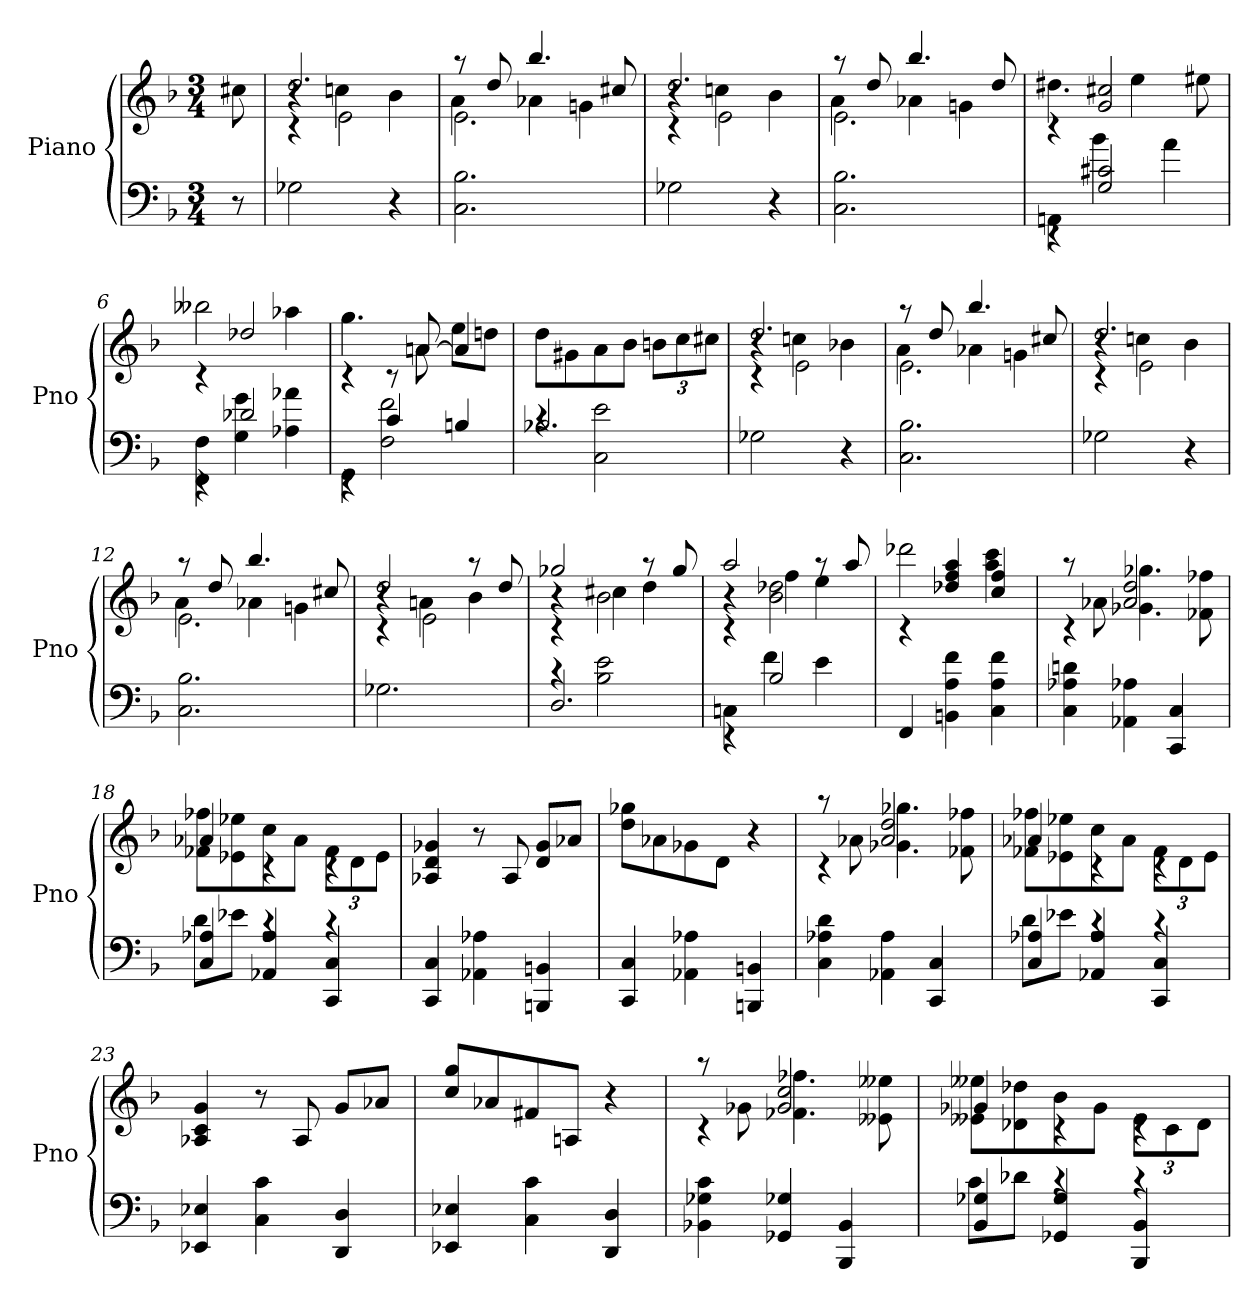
**kern	**kern
*part1	*part1
*staff2	*staff1
*I"Piano	*
*I'Pno	*
*clefF4	*clefG2
*k[b-]	*k[b-]
*F:	*F:
*M3/4	*M3/4
=	=
8r	8cc#X
=1	=1
*	*^
*	*	*^
2G-X	4r	4rc	2.dd
.	2e\	4ccn	.
4r	.	4b-	.
=2	=2	=2	=2
2.C 2.B-	2.e\	4a	8raa
.	.	.	8dd
.	.	4a-X	4.bb-
.	.	4gn	.
.	.	.	8cc#X
=3	=3	=3	=3
2G-X	4r	4rc	2.dd
.	2e\	4ccn	.
4r	.	4b-	.
=4	=4	=4	=4
2.C 2.B-	2.e\	4a	8raa
.	.	.	8dd
.	.	4a-X	4.bb-
.	.	4gn	.
.	.	.	8dd
*	*	*v	*v
=5	=5	=5
*^	*	*
4rEE	4AAn	4rc	4.dd#X
2G 2c#X	4b-	2g 2cc#X	.
.	.	.	4ee
.	4a	.	.
.	.	.	8ee#X
=6	=6	=6	=6
4rEE	4FF 4F	4rc	2bb--X
2d-X	4G 4g	2dd-X	.
.	4A-X 4a-X	.	4aa-X
=7	=7	=7	=7
4rEE	4GG	4rc	4.gg
4c	2F 2f	8rc	.
.	.	[8a	8an
4Bn	.	4a]	8eeL
.	.	.	8ddnJ
*	*	*v	*v
=8	=8	=8
2.B-X	4rc	8ddL
.	.	8g#X
.	2C 2e	8a
.	.	8b-J
.	.	12bnL
.	.	12cc
.	.	12cc#XJ
*v	*v	*
=9	=9
*	*^
*	*	*^
2G-X	4r	4rc	2.dd
.	2e\	4ccn	.
4r	.	4b-X	.
=10	=10	=10	=10
2.C 2.B-	2.e\	4a	8raa
.	.	.	8dd
.	.	4a-X	4.bb-
.	.	4gn	.
.	.	.	8cc#X
=11	=11	=11	=11
2G-X	4r	4rc	2.dd
.	2e\	4ccn	.
4r	.	4b-	.
=12	=12	=12	=12
2.C 2.B-	2.e\	4a	8raa
.	.	.	8dd
.	.	4a-X	4.bb-
.	.	4gn	.
.	.	.	8cc#X
=13	=13	=13	=13
2.G-X	4r	4rc	2dd
.	2e\	4an	.
.	.	4b-	8raa
.	.	.	8dd
=14	=14	=14	=14
*^	*	*	*
2.D	4rc	4r	4rc	2gg-X
.	2B- 2e	2b-\	4cc#X	.
.	.	.	4dd	8raa
.	.	.	.	8gg-
=15	=15	=15	=15	=15
4rEE	4Cn	4r	4rc	2aa
2B-	4f	2b-\ 2dd-X\	4ff	.
.	4e	.	4ee	8raa
.	.	.	.	8aa
*v	*v	*	*	*
*	*	*v	*v
=16	=16	=16
4FF	4rc	2ddd-X
4BBn 4A 4f	4dd-X 4ff 4aa	.
4C 4A 4f	4cc 4ff	4aa 4ccc
=17	=17	=17
4C 4A-X 4dn	4rc	8raa
.	.	8a-X
4AA-X 4A-X	2a- 2dd	4.g-X 4.gg-X
4CC 4C	.	.
.	.	8f-X 8ff-X
=18	=18	=18
*^	*	*
4C 4A-X	8dL	4a-X	8f-X 8ff-XL
.	8e-XJ	.	8e-X 8ee-X
4AA-X 4A-	4rc	4rc	8cc
.	.	.	8a-J
4CC 4C	4rc	4rc	12f-L
.	.	.	12d
.	.	.	12e-J
*v	*v	*	*
*	*v	*v
=19	=19
4CC 4C	4A-X 4d 4g-X
4AA-X 4A-X	8r
.	8A-
4BBBn 4BBn	8d 8g-L
.	8a-XJ
=20	=20
4CC 4C	8dd 8gg-XL
.	8a-X
4AA-X 4A-X	8g-X
.	8dJ
4BBBn 4BBn	4r
=21	=21
*	*^
4C 4A-X 4d	4rc	8raa
.	.	8a-X
4AA-X 4A-	2a- 2dd	4.g-X 4.gg-X
4CC 4C	.	.
.	.	8f-X 8ff-X
=22	=22	=22
*^	*	*
4C 4A-X	8dL	4a-X	8f-X 8ff-XL
.	8e-XJ	.	8e-X 8ee-X
4AA-X 4A-	4rc	4rc	8cc
.	.	.	8a-J
4CC 4C	4rc	4rc	12f-L
.	.	.	12d
.	.	.	12e-J
*v	*v	*	*
*	*v	*v
=23	=23
4EE-X 4E-X	4A-X 4c 4g
4C 4c	8r
.	8A-
4DD 4D	8gL
.	8a-XJ
=24	=24
4EE-X 4E-X	8cc 8ggL
.	8a-X
4C 4c	8f#X
.	8AnJ
4DD 4D	4r
=25	=25
*	*^
4BB-X 4G-X 4c	4rc	8raa
.	.	8g-X
4GG-X 4G-X	2g- 2cc	4.f-X 4.ff-X
4BBB- 4BB-	.	.
.	.	8e--X 8ee--X
=26	=26	=26
*^	*	*
4BB- 4G-X	8cL	4g-X	8e--X 8ee--XL
.	8d-XJ	.	8d-X 8dd-X
4GG-X 4G-	4rc	4rc	8b-
.	.	.	8g-J
4BBB- 4BB-	4rc	4rc	12e--L
.	.	.	12c
.	.	.	12d-J
*v	*v	*	*
*	*v	*v
=	=
*-	*-
